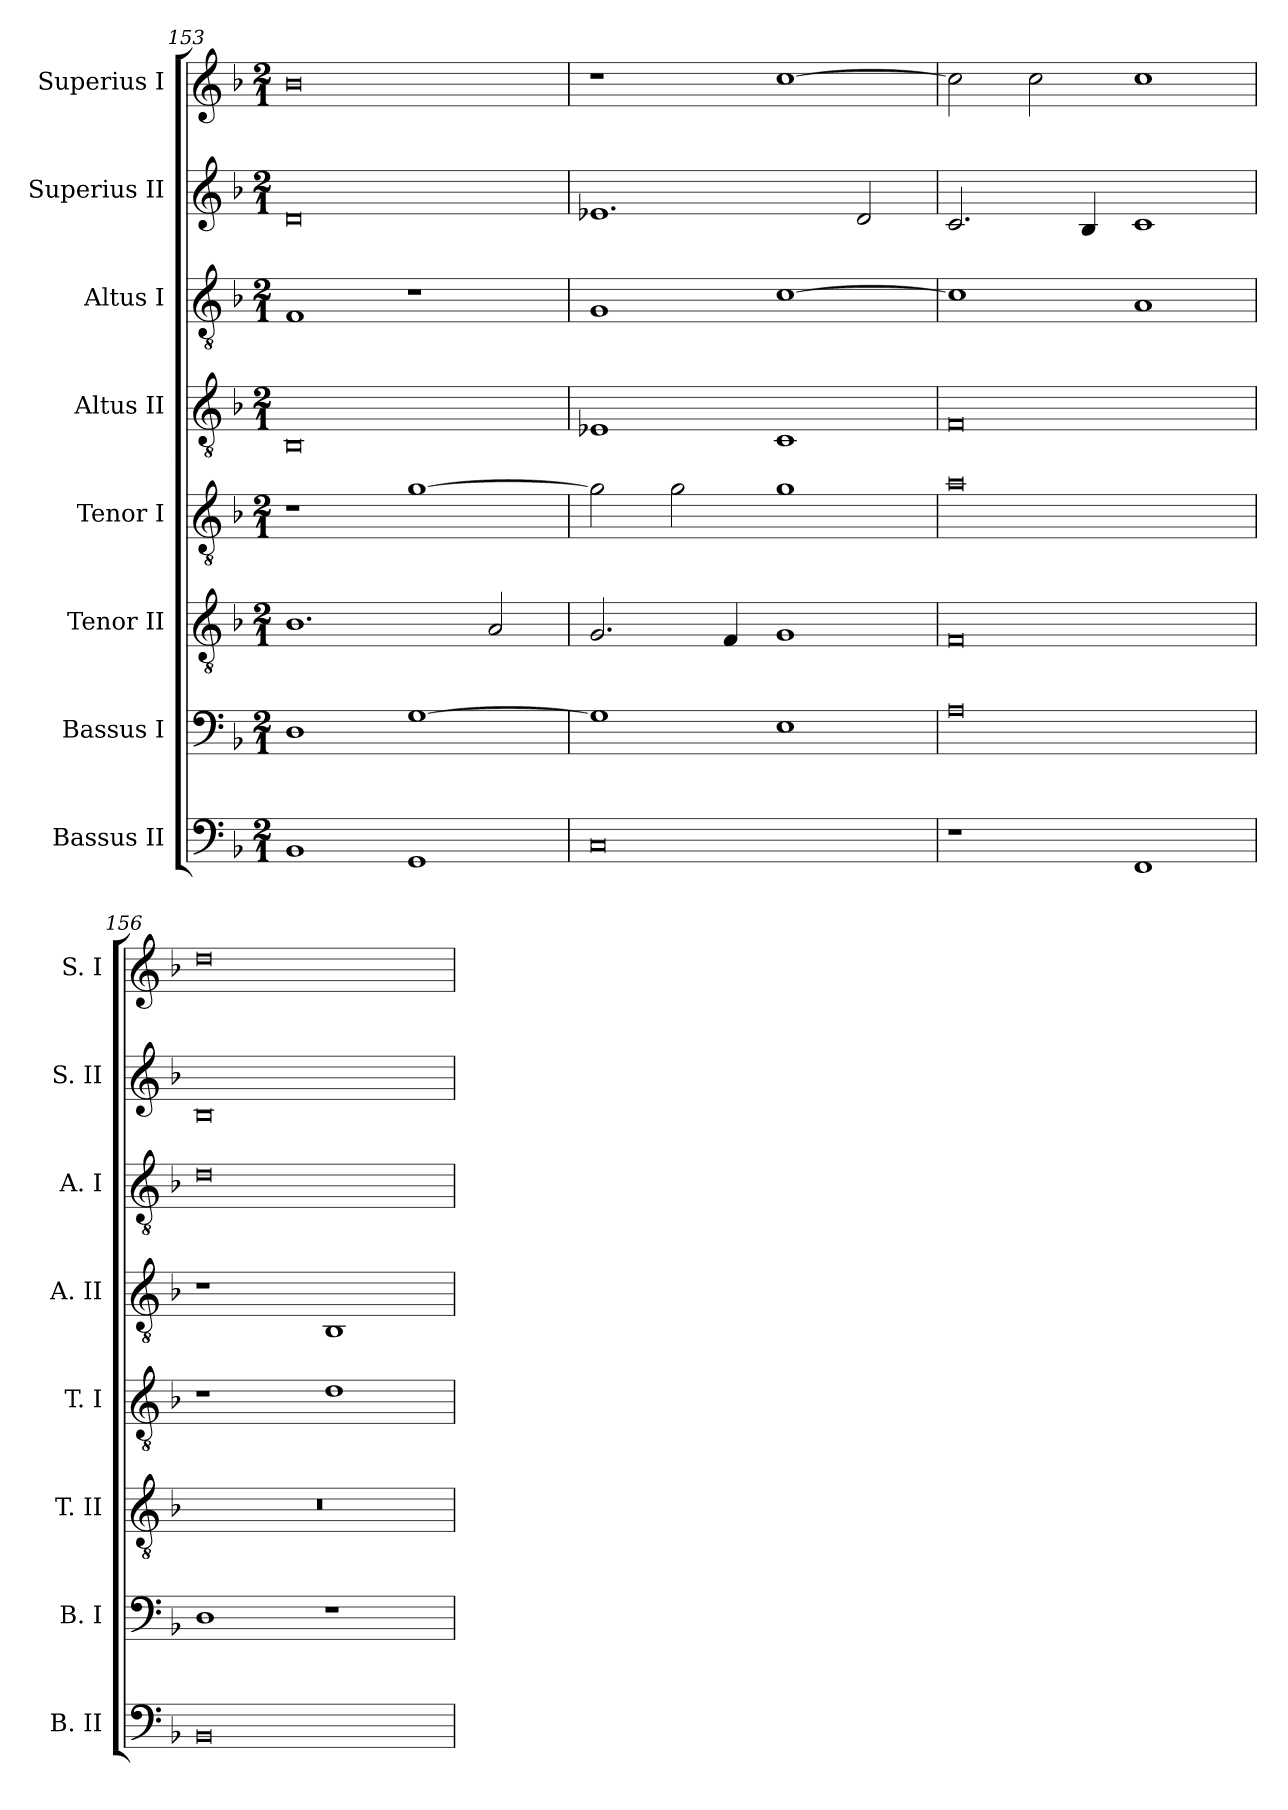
**kern	**kern	**kern	**kern	**kern	**kern	**kern	**kern
*part8	*part7	*part6	*part5	*part4	*part3	*part2	*part1
*staff8	*staff7	*staff6	*staff5	*staff4	*staff3	*staff2	*staff1
*I"Bassus II	*I"Bassus I	*I"Tenor II	*I"Tenor I	*I"Altus II	*I"Altus I	*I"Superius II	*I"Superius I
*I'B. II	*I'B. I	*I'T. II	*I'T. I	*I'A. II	*I'A. I	*I'S. II	*I'S. I
*clefF4	*clefF4	*clefGv2	*clefGv2	*clefGv2	*clefGv2	*clefG2	*clefG2
*k[b-]	*k[b-]	*k[b-]	*k[b-]	*k[b-]	*k[b-]	*k[b-]	*k[b-]
*F:	*F:	*F:	*F:	*F:	*F:	*F:	*F:
*M2/1	*M2/1	*M2/1	*M2/1	*M2/1	*M2/1	*M2/1	*M2/1
=153	=153	=153	=153	=153	=153	=153	=153
1BB-	1D	1.B-	1r	0BB-	1F	0d	0b-
1GG	[1G	.	[1g	.	1r	.	.
.	.	2A	.	.	.	.	.
=154	=154	=154	=154	=154	=154	=154	=154
0C	1G]	2.G	2g]	1E-X	1G	1.e-X	1r
.	.	.	2g	.	.	.	.
.	.	4F	.	.	.	.	.
.	1E	1G	1g	1C	[1c	.	[1cc
.	.	.	.	.	.	2d	.
=155	=155	=155	=155	=155	=155	=155	=155
1r	0A	0F	0a	0F	1c]	2.c	2cc]
.	.	.	.	.	.	.	2cc
.	.	.	.	.	.	4B-	.
1FF	.	.	.	.	1A	1c	1cc
=156	=156	=156	=156	=156	=156	=156	=156
0BB-	1D	0r	1r	1r	0d	0B-	0dd
.	1r	.	1d/	1BB-	.	.	.
=	=	=	=	=	=	=	=
*-	*-	*-	*-	*-	*-	*-	*-
